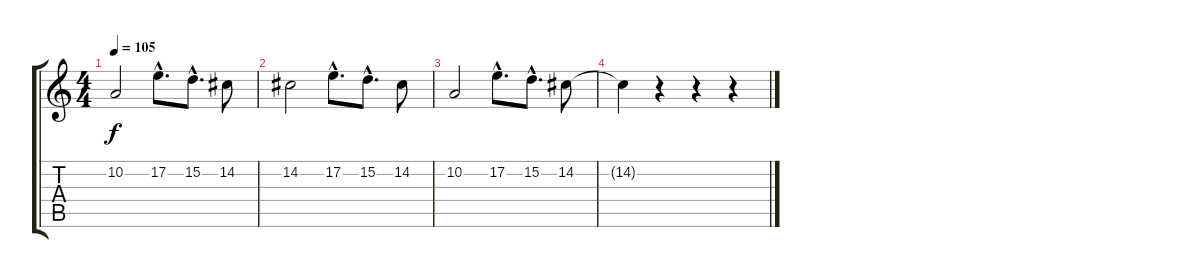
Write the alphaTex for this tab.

\track "" {instrument sitar}
\staff {score tabs}
\tuning (E4 B3 G3 D3 A2 E2) {hide}
\ts (4 4)
\tempo 105
\clef g2
\ks c
10.2.2{dy f} 17.2{hac}.8{d} 15.2{hac}.8{d} 14.2.8 |
14.2.2 17.2{hac}.8{d} 15.2{hac}.8{d} 14.2.8 |
10.2.2 17.2{hac}.8{d} 15.2{hac}.8{d} 14.2.8 |
14.2{t}.4 r.4 r.4 r.4
